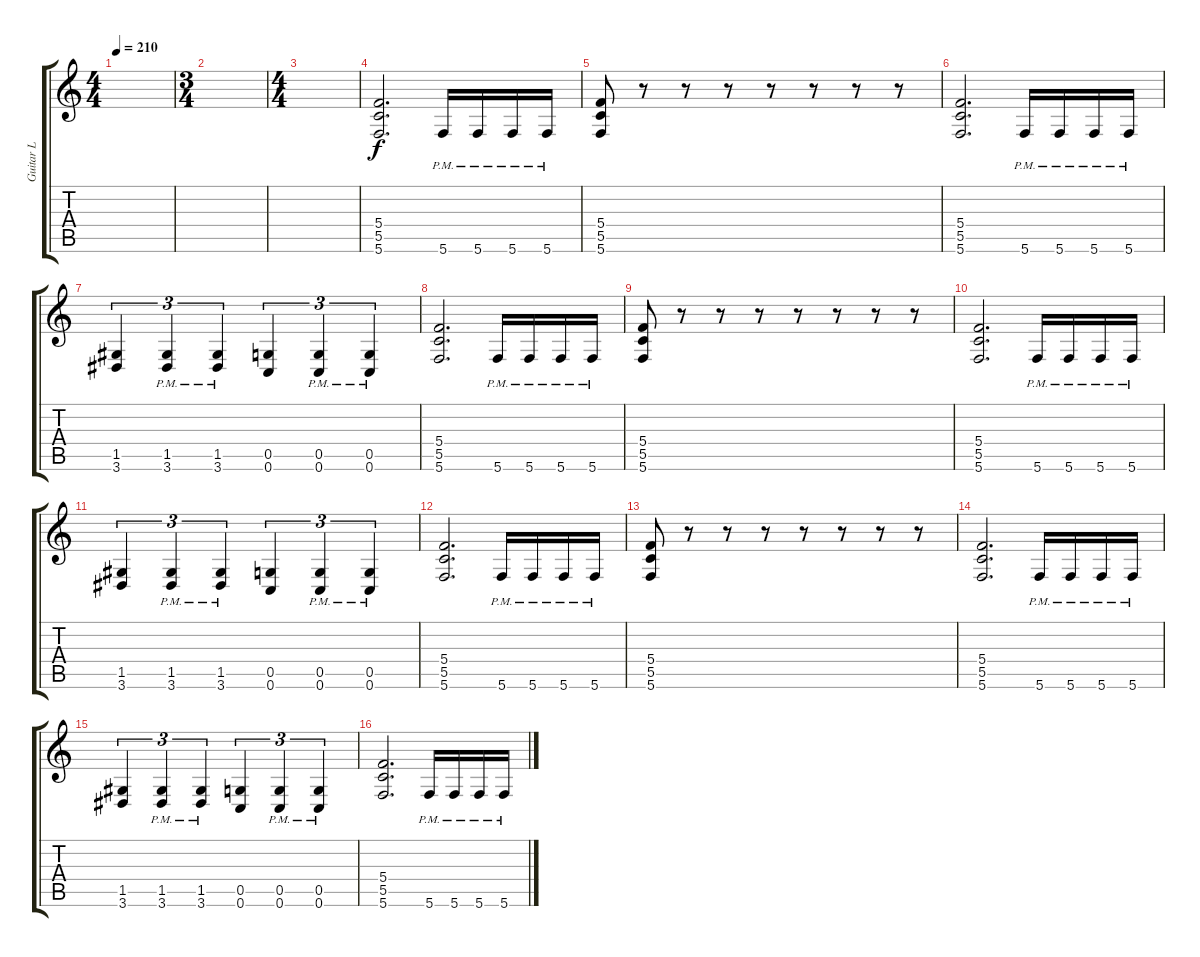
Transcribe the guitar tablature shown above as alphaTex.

\track ("Guitar L" "Guitar L") {instrument distortionguitar}
\staff {score tabs}
\tuning (D4 A3 F3 C3 G2 C2) {hide}
\ts (4 4)
\tempo 210
\clef g2
\ks c
|
\ts (3 4)
|
\ts (4 4)
|
(5.4 5.5 5.6).2{d} 5.6{pm}.16 5.6{pm}.16 5.6{pm}.16 5.6{pm}.16 |
(5.4 5.5 5.6).8 r.8 r.8 r.8 r.8 r.8 r.8 r.8 |
(5.4 5.5 5.6).2{d} 5.6{pm}.16 5.6{pm}.16 5.6{pm}.16 5.6{pm}.16 |
(1.5 3.6).4{tu (3 2)} (1.5{pm} 3.6{pm}).4{tu (3 2)} (1.5{pm} 3.6{pm}).4{tu (3 2)} (0.5 0.6).4{tu (3 2)} (0.5{pm} 0.6{pm}).4{tu (3 2)} (0.5{pm} 0.6{pm}).4{tu (3 2)} |
(5.4 5.5 5.6).2{d} 5.6{pm}.16 5.6{pm}.16 5.6{pm}.16 5.6{pm}.16 |
(5.4 5.5 5.6).8 r.8 r.8 r.8 r.8 r.8 r.8 r.8 |
(5.4 5.5 5.6).2{d} 5.6{pm}.16 5.6{pm}.16 5.6{pm}.16 5.6{pm}.16 |
(1.5 3.6).4{tu (3 2)} (1.5{pm} 3.6{pm}).4{tu (3 2)} (1.5{pm} 3.6{pm}).4{tu (3 2)} (0.5 0.6).4{tu (3 2)} (0.5{pm} 0.6{pm}).4{tu (3 2)} (0.5{pm} 0.6{pm}).4{tu (3 2)} |
(5.4 5.5 5.6).2{d} 5.6{pm}.16 5.6{pm}.16 5.6{pm}.16 5.6{pm}.16 |
(5.4 5.5 5.6).8 r.8 r.8 r.8 r.8 r.8 r.8 r.8 |
(5.4 5.5 5.6).2{d} 5.6{pm}.16 5.6{pm}.16 5.6{pm}.16 5.6{pm}.16 |
(1.5 3.6).4{tu (3 2)} (1.5{pm} 3.6{pm}).4{tu (3 2)} (1.5{pm} 3.6{pm}).4{tu (3 2)} (0.5 0.6).4{tu (3 2)} (0.5{pm} 0.6{pm}).4{tu (3 2)} (0.5{pm} 0.6{pm}).4{tu (3 2)} |
(5.4 5.5 5.6).2{d} 5.6{pm}.16 5.6{pm}.16 5.6{pm}.16 5.6{pm}.16
